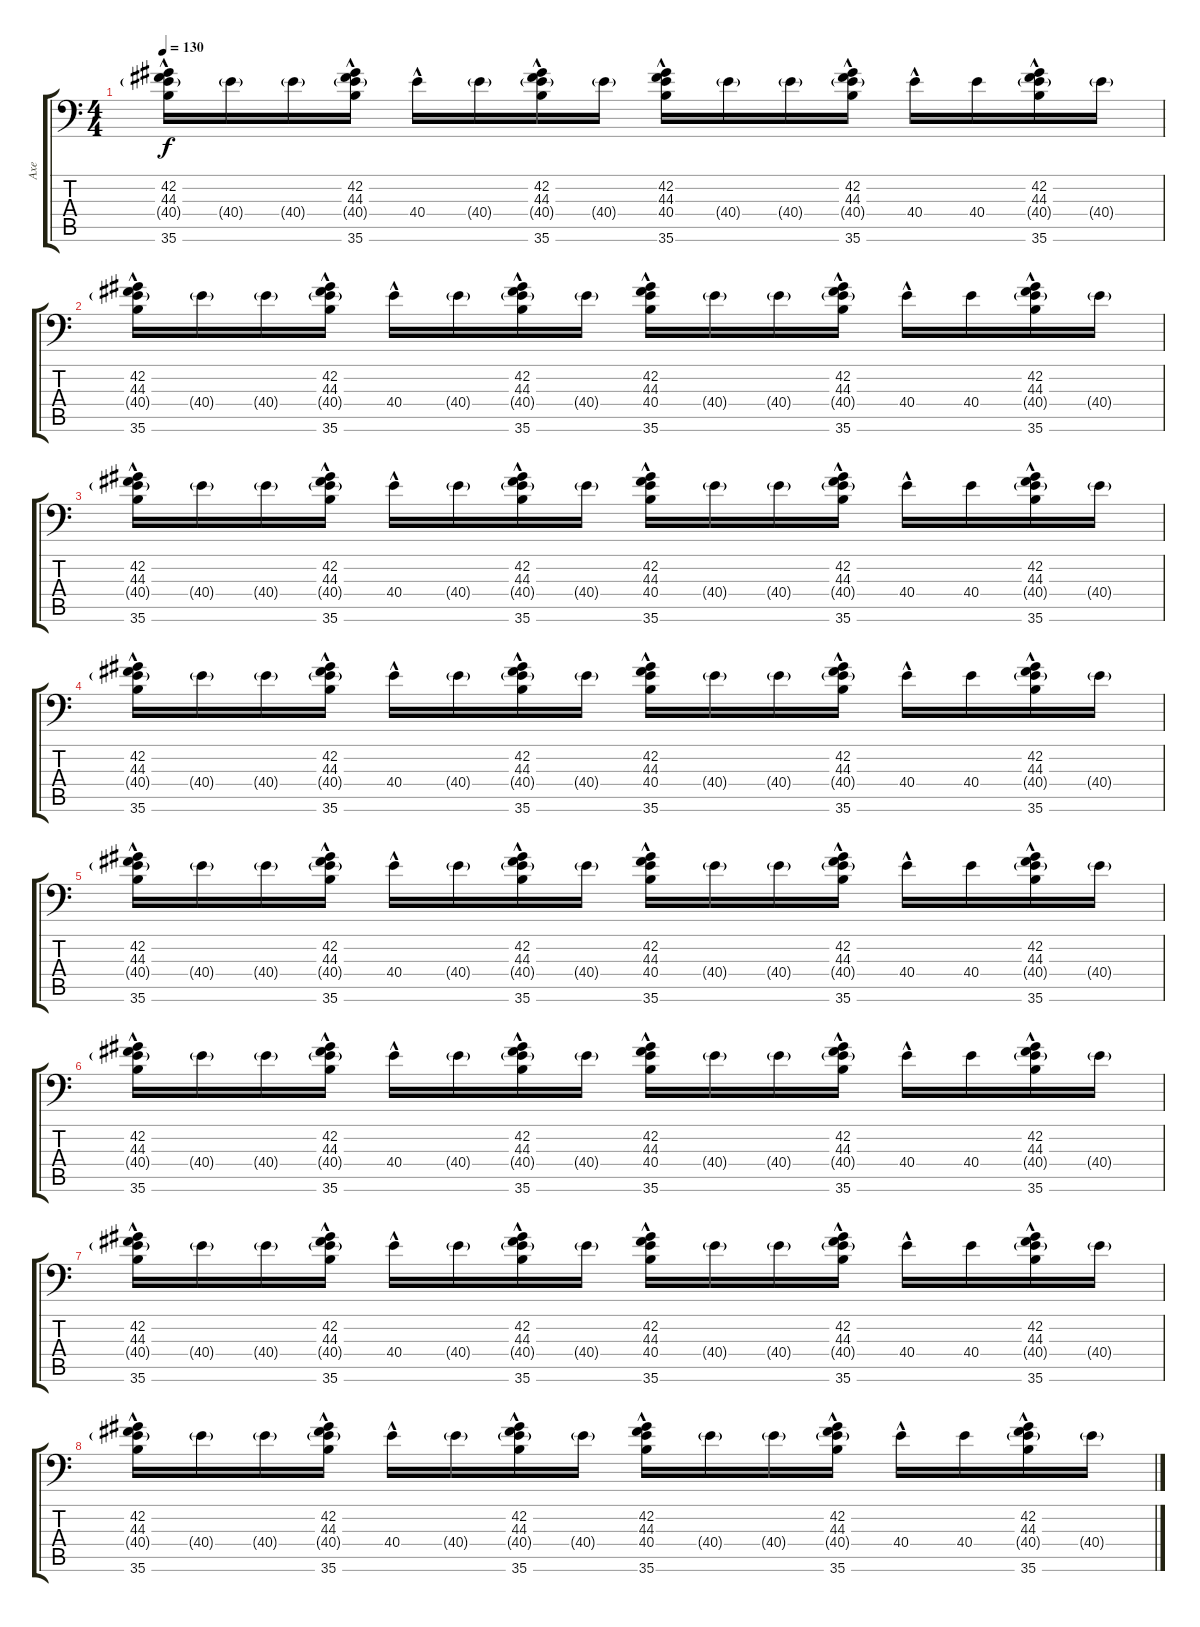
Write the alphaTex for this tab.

\track ("Axe" "Axe") {instrument acousticgrandpiano}
\staff {score tabs}
\tuning (C-1 C-1 C-1 C-1 C-1 C-1) {hide}
\ts (4 4)
\tempo 130
\clef f4
\ks c
(42.2{hac} 44.3{hac} 40.4{g} 35.6{hac}).16{dy f} 40.4{g}.16 40.4{g}.16 (42.2{hac} 44.3{hac} 40.4{g} 35.6{hac}).16 40.4{hac}.16 40.4{g}.16 (42.2{hac} 44.3{hac} 40.4{g} 35.6{hac}).16 40.4{g}.16 (42.2{hac} 44.3{hac} 40.4 35.6{hac}).16 40.4{g}.16 40.4{g}.16 (42.2{hac} 44.3{hac} 40.4{g} 35.6{hac}).16 40.4{hac}.16 40.4.16 (42.2{hac} 44.3{hac} 40.4{g} 35.6{hac}).16 40.4{g}.16 |
(42.2{hac} 44.3{hac} 40.4{g} 35.6{hac}).16 40.4{g}.16 40.4{g}.16 (42.2{hac} 44.3{hac} 40.4{g} 35.6{hac}).16 40.4{hac}.16 40.4{g}.16 (42.2{hac} 44.3{hac} 40.4{g} 35.6{hac}).16 40.4{g}.16 (42.2{hac} 44.3{hac} 40.4 35.6{hac}).16 40.4{g}.16 40.4{g}.16 (42.2{hac} 44.3{hac} 40.4{g} 35.6{hac}).16 40.4{hac}.16 40.4.16 (42.2{hac} 44.3{hac} 40.4{g} 35.6{hac}).16 40.4{g}.16 |
(42.2{hac} 44.3{hac} 40.4{g} 35.6{hac}).16 40.4{g}.16 40.4{g}.16 (42.2{hac} 44.3{hac} 40.4{g} 35.6{hac}).16 40.4{hac}.16 40.4{g}.16 (42.2{hac} 44.3{hac} 40.4{g} 35.6{hac}).16 40.4{g}.16 (42.2{hac} 44.3{hac} 40.4 35.6{hac}).16 40.4{g}.16 40.4{g}.16 (42.2{hac} 44.3{hac} 40.4{g} 35.6{hac}).16 40.4{hac}.16 40.4.16 (42.2{hac} 44.3{hac} 40.4{g} 35.6{hac}).16 40.4{g}.16 |
(42.2{hac} 44.3{hac} 40.4{g} 35.6{hac}).16 40.4{g}.16 40.4{g}.16 (42.2{hac} 44.3{hac} 40.4{g} 35.6{hac}).16 40.4{hac}.16 40.4{g}.16 (42.2{hac} 44.3{hac} 40.4{g} 35.6{hac}).16 40.4{g}.16 (42.2{hac} 44.3{hac} 40.4 35.6{hac}).16 40.4{g}.16 40.4{g}.16 (42.2{hac} 44.3{hac} 40.4{g} 35.6{hac}).16 40.4{hac}.16 40.4.16 (42.2{hac} 44.3{hac} 40.4{g} 35.6{hac}).16 40.4{g}.16 |
(42.2{hac} 44.3{hac} 40.4{g} 35.6{hac}).16 40.4{g}.16 40.4{g}.16 (42.2{hac} 44.3{hac} 40.4{g} 35.6{hac}).16 40.4{hac}.16 40.4{g}.16 (42.2{hac} 44.3{hac} 40.4{g} 35.6{hac}).16 40.4{g}.16 (42.2{hac} 44.3{hac} 40.4 35.6{hac}).16 40.4{g}.16 40.4{g}.16 (42.2{hac} 44.3{hac} 40.4{g} 35.6{hac}).16 40.4{hac}.16 40.4.16 (42.2{hac} 44.3{hac} 40.4{g} 35.6{hac}).16 40.4{g}.16 |
(42.2{hac} 44.3{hac} 40.4{g} 35.6{hac}).16 40.4{g}.16 40.4{g}.16 (42.2{hac} 44.3{hac} 40.4{g} 35.6{hac}).16 40.4{hac}.16 40.4{g}.16 (42.2{hac} 44.3{hac} 40.4{g} 35.6{hac}).16 40.4{g}.16 (42.2{hac} 44.3{hac} 40.4 35.6{hac}).16 40.4{g}.16 40.4{g}.16 (42.2{hac} 44.3{hac} 40.4{g} 35.6{hac}).16 40.4{hac}.16 40.4.16 (42.2{hac} 44.3{hac} 40.4{g} 35.6{hac}).16 40.4{g}.16 |
(42.2{hac} 44.3{hac} 40.4{g} 35.6{hac}).16 40.4{g}.16 40.4{g}.16 (42.2{hac} 44.3{hac} 40.4{g} 35.6{hac}).16 40.4{hac}.16 40.4{g}.16 (42.2{hac} 44.3{hac} 40.4{g} 35.6{hac}).16 40.4{g}.16 (42.2{hac} 44.3{hac} 40.4 35.6{hac}).16 40.4{g}.16 40.4{g}.16 (42.2{hac} 44.3{hac} 40.4{g} 35.6{hac}).16 40.4{hac}.16 40.4.16 (42.2{hac} 44.3{hac} 40.4{g} 35.6{hac}).16 40.4{g}.16 |
(42.2{hac} 44.3{hac} 40.4{g} 35.6{hac}).16 40.4{g}.16 40.4{g}.16 (42.2{hac} 44.3{hac} 40.4{g} 35.6{hac}).16 40.4{hac}.16 40.4{g}.16 (42.2{hac} 44.3{hac} 40.4{g} 35.6{hac}).16 40.4{g}.16 (42.2{hac} 44.3{hac} 40.4 35.6{hac}).16 40.4{g}.16 40.4{g}.16 (42.2{hac} 44.3{hac} 40.4{g} 35.6{hac}).16 40.4{hac}.16 40.4.16 (42.2{hac} 44.3{hac} 40.4{g} 35.6{hac}).16 40.4{g}.16
